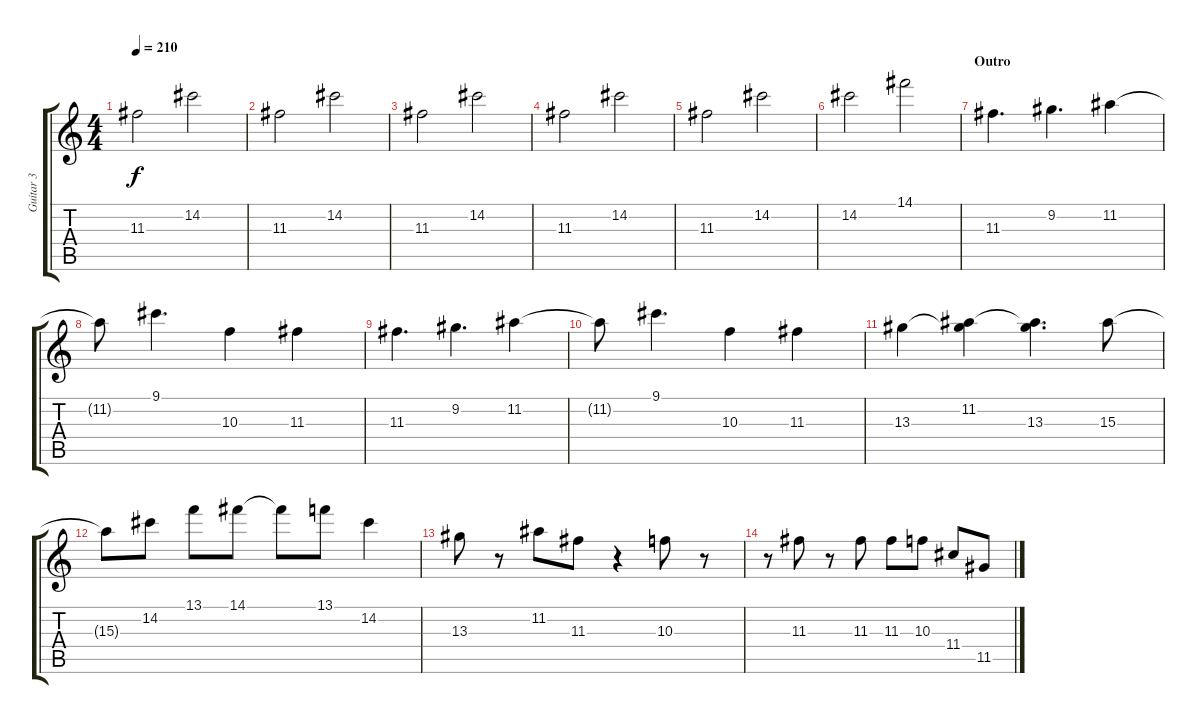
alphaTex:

\track ("Guitar 3" "Guitar 3") {instrument overdrivenguitar}
\staff {score tabs}
\tuning (E4 B3 G3 D3 A2 E2) {hide}
\ts (4 4)
\tempo 210
\clef g2
\ks c
11.3.2{dy f} 14.2.2 |
11.3.2 14.2.2 |
11.3.2 14.2.2 |
11.3.2 14.2.2 |
11.3.2 14.2.2 |
14.2.2 14.1.2 |
\section ("" "Outro")
11.3.4{d} 9.2.4{d} 11.2.4 |
11.2{t}.8 9.1.4{d} 10.3.4 11.3.4 |
11.3.4{d} 9.2.4{d} 11.2.4 |
11.2{t}.8 9.1.4{d} 10.3.4 11.3.4 |
13.3.4 (11.2 13.3{t}).4 (11.2{t} 13.3).4{d} 15.3.8 |
15.3{t}.8 14.2.8 13.1.8 14.1.8 14.1{t}.8 13.1.8 14.2.4 |
13.3.8 r.8 11.2.8 11.3.8 r.4 10.3.8 r.8 |
r.8 11.3.8 r.8 11.3.8 11.3.8 10.3.8 11.4.8 11.5.8
